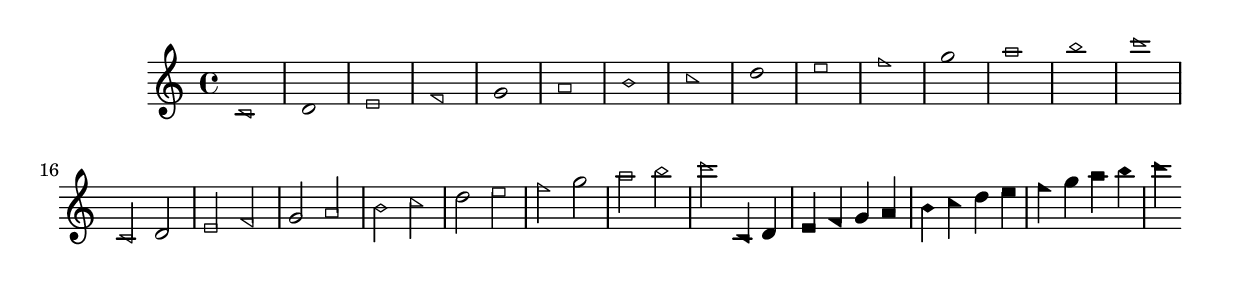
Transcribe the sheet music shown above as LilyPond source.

\header {

  texidoc = "Notes can be set in the Southern Harmony style."

}
\version "2.16.0"

\relative c' {
  \key c \major
  \southernHarmonyHeads
  c1 d e f g a b c d e f g a b c
  c,,2 d e f g a b c d e f g a b c
  c,,4 d e f g a b c d e f g a b c
}

